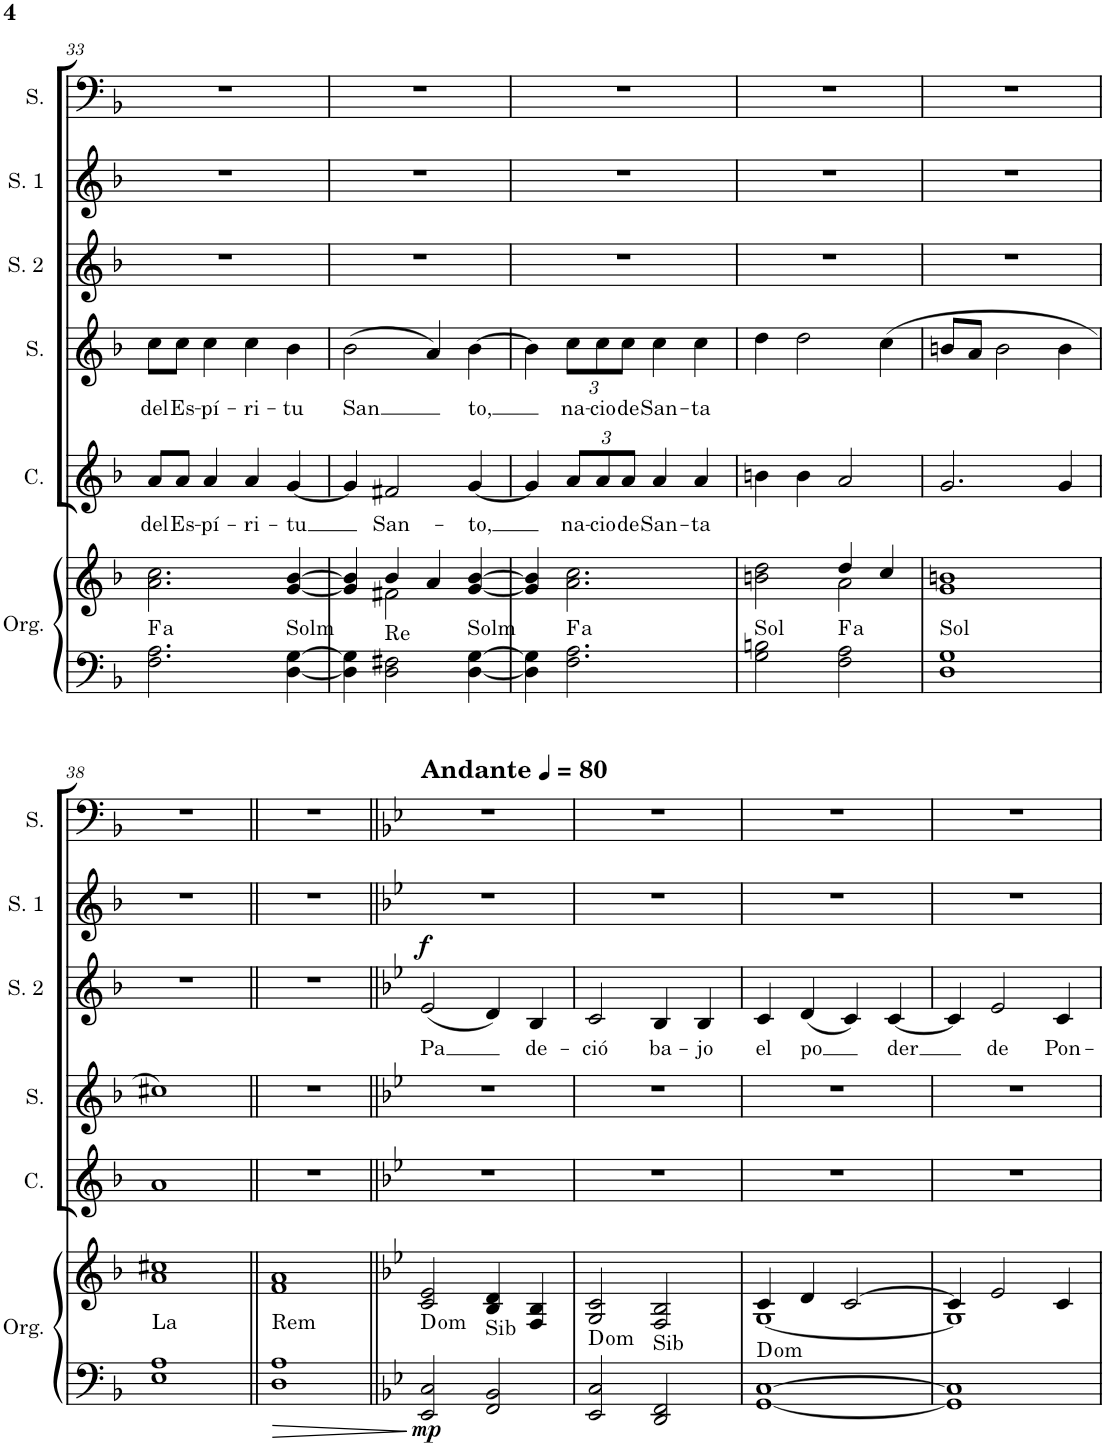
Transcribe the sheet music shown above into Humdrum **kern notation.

**kern	**kern	**dynam	**harte	**kern	**text	**kern	**text	**kern	**text	**dynam	**kern	**kern
*part6	*part6	*part6	*part6	*part5	*part5	*part4	*part4	*part3	*part3	*part3	*part2	*part1
*staff7	*staff6	*staff6/7	*	*staff5	*staff5	*staff4	*staff4	*staff3	*staff3	*staff3	*staff2	*staff1
*I"Órgano	*	*	*	*I"Contralto	*	*I"Soprano	*	*I"Solista 2	*	*	*I"Solista 1	*I"Sacerdote
*	*	*	*	*I'C.	*	*I'S.	*	*I'S. 2	*	*	*I'S. 1	*I'S.
!!LO:PB:g=z
*clefF4	*clefG2	*	*	*clefG2	*	*clefG2	*	*clefG2	*	*	*clefG2	*clefF4
*k[b-]	*k[b-]	*	*	*k[b-]	*	*k[b-]	*	*k[b-]	*	*	*k[b-]	*k[b-]
*M4/4	*M4/4	*	*	*M4/4	*	*M4/4	*	*M4/4	*	*	*M4/4	*M4/4
=33	=33	=33	=33	=33	=33	=33	=33	=33	=33	=33	=33	=33
!	!	!	!LO:H:kt=a	!	!LO:LY:b	!	!LO:LY:b	!	!	!	!	!
2.F\ 2.A\	2.a\ 2.cc\	.	.	8a/L	del	8cc\L	del	1r	.	.	1r	1r
!	!	!	!	!	!LO:LY:b	!	!LO:LY:b	!	!	!	!	!
.	.	.	.	8a/J	Es-	8cc\J	Es-	.	.	.	.	.
!	!	!	!	!	!LO:LY:b	!	!LO:LY:b	!	!	!	!	!
.	.	.	.	4a/	-pí-	4cc\	-pí-	.	.	.	.	.
!	!	!	!	!	!LO:LY:b	!	!LO:LY:b	!	!	!	!	!
.	.	.	.	4a/	-ri-	4cc\	-ri-	.	.	.	.	.
!	!	!	!LO:H:kt=Solm	!	!LO:LY:b	!	!LO:LY:b	!	!	!	!	!
[4D\ [4G\	[4g/ [4b-/	.	N	[4g/	-tu	4b-\	-tu	.	.	.	.	.
=34	=34	=34	=34	=34	=34	=34	=34	=34	=34	=34	=34	=34
*	*^	*	*	*	*	*	*	*	*	*	*	*
!	!	!	!	!	!	!	!	!LO:LY:b	!	!	!	!	!
4D\] 4G\]	4g/] 4b-/]	4ryy	.	.	4g/]	.	(2b-\	San	1r	.	.	1r	1r
!	!	!	!	!LO:H:kt=Re	!	!LO:LY:b	!	!	!	!	!	!	!
2D\ 2F#X\	4b-/	2f#X\	.	N	2f#X/	San-	.	.	.	.	.	.	.
.	4a/	.	.	.	.	.	4a/)	.	.	.	.	.	.
!	!	!	!	!LO:H:kt=Solm	!	!LO:LY:b	!	!LO:LY:b	!	!	!	!	!
[4D\ [4G\	[4g/ [4b-/	4ryy	.	N	[4g/	-to,	[4b-\	to,	.	.	.	.	.
*	*v	*v	*	*	*	*	*	*	*	*	*	*	*
=35	=35	=35	=35	=35	=35	=35	=35	=35	=35	=35	=35	=35
4D\] 4G\]	4g/] 4b-/]	.	.	4g/]	.	4b-\]	.	1r	.	.	1r	1r
*	*	*	*	*Xbrackettup	*	*	*	*	*	*	*	*
!	!	!	!	!	!LO:LY:b	!	!	!	!	!	!	!
*	*	*	*	*	*	*Xbrackettup	*	*	*	*	*	*
!	!	!	!LO:H:kt=a	!	!	!	!LO:LY:b	!	!	!	!	!
2.F\ 2.A\	2.a\ 2.cc\	.	.	12a/L	na-	12cc\L	na-	.	.	.	.	.
!	!	!	!	!	!LO:LY:b	!	!LO:LY:b	!	!	!	!	!
.	.	.	.	12a/	-cio	12cc\	-cio	.	.	.	.	.
!	!	!	!	!	!LO:LY:b	!	!LO:LY:b	!	!	!	!	!
.	.	.	.	12a/J	de	12cc\J	de	.	.	.	.	.
!	!	!	!	!	!LO:LY:b	!	!LO:LY:b	!	!	!	!	!
.	.	.	.	4a/	San-	4cc\	San-	.	.	.	.	.
!	!	!	!	!	!LO:LY:b	!	!LO:LY:b	!	!	!	!	!
.	.	.	.	4a/	-ta	4cc\	-ta	.	.	.	.	.
=36	=36	=36	=36	=36	=36	=36	=36	=36	=36	=36	=36	=36
*	*^	*	*	*	*	*	*	*	*	*	*	*
!	!	!	!	!LO:H:kt=Sol	!	!	!	!	!	!	!	!	!
2G\ 2Bn\	2bn\ 2dd\	2ryy	.	N	4bn\	.	4dd\	.	1r	.	.	1r	1r
.	.	.	.	.	4b\	.	2dd\	.	.	.	.	.	.
!	!	!	!	!LO:H:kt=a	!	!	!	!	!	!	!	!	!
2F\ 2A\	4dd/	2a\	.	.	2a/	.	.	.	.	.	.	.	.
.	4cc/	.	.	.	.	.	(4cc\	.	.	.	.	.	.
*	*v	*v	*	*	*	*	*	*	*	*	*	*	*
=37	=37	=37	=37	=37	=37	=37	=37	=37	=37	=37	=37	=37
!	!	!	!LO:H:kt=Sol	!	!	!	!	!	!	!	!	!
1D 1G	1g 1bn	.	N	2.g/	.	8bn/L	.	1r	.	.	1r	1r
.	.	.	.	.	.	8a/J	.	.	.	.	.	.
.	.	.	.	.	.	2b\	.	.	.	.	.	.
.	.	.	.	4g/	.	4b\	.	.	.	.	.	.
!!LO:LB:g=z
=38	=38	=38	=38	=38	=38	=38	=38	=38	=38	=38	=38	=38
!	!	!	!LO:H:kt=La	!	!	!	!	!	!	!	!	!
1E 1A	1a 1cc#X	.	N	1a	.	1cc#X)	.	1r	.	.	1r	1r
=39||	=39||	=39||	=39||	=39||	=39||	=39||	=39||	=39||	=39||	=39||	=39||	=39||
!	!	!	!LO:H:kt=Rem	!	!	!	!	!	!	!	!	!
1D 1A	1f 1a	.	N	1r	.	1r	.	1r	.	.	1r	1r
=40||	=40||	=40||	=40||	=40||	=40||	=40||	=40||	=40||	=40||	=40||	=40||	=40||
*k[b-e-]	*k[b-e-]	*	*	*k[b-e-]	*	*k[b-e-]	*	*k[b-e-]	*	*	*k[b-e-]	*k[b-e-]
*	*	*	*	*	*	*	*	*	*	*	*	*MM80
!	!	!	!	!	!	!	!	!	!	!	!	!LO:TX:a:B:t=Andante
!	!	!LO:DY:b=2	!	!	!	!	!	!	!LO:LY:b	!LO:DY:a	!	!
2EE-/ 2C/	2c/ 2e-/	mp	D:dim	1r	.	1r	.	(2e-/	Pa	f	1r	1r
!	!	!	!LO:H:kt=Sib	!	!	!	!	!	!	!	!	!
2FF/ 2BB-/	4B-/ 4d/	.	N	.	.	.	.	4d/)	.	.	.	.
!	!	!	!	!	!	!	!	!	!LO:LY:b	!	!	!
.	4F/ 4B-/	.	.	.	.	.	.	4B-/	de-	.	.	.
=41	=41	=41	=41	=41	=41	=41	=41	=41	=41	=41	=41	=41
!	!	!	!	!	!	!	!	!	!LO:LY:b	!	!	!
2EE-/ 2C/	2G/ 2c/	.	D:dim	1r	.	1r	.	2c/	-ció	.	1r	1r
!	!	!	!LO:H:kt=Sib	!	!	!	!	!	!LO:LY:b	!	!	!
2DD/ 2FF/	2F/ 2B-/	.	N	.	.	.	.	4B-/	ba-	.	.	.
!	!	!	!	!	!	!	!	!	!LO:LY:b	!	!	!
.	.	.	.	.	.	.	.	4B-/	-jo	.	.	.
=42	=42	=42	=42	=42	=42	=42	=42	=42	=42	=42	=42	=42
*	*^	*	*	*	*	*	*	*	*	*	*	*
!	!	!	!	!	!	!	!	!	!	!LO:LY:b	!	!	!
[1GG [1C	4c/	[1G	.	D:dim	1r	.	1r	.	4c/	el	.	1r	1r
!	!	!	!	!	!	!	!	!	!	!LO:LY:b	!	!	!
.	4d/	.	.	.	.	.	.	.	(4d/	po	.	.	.
.	[2c/	.	.	.	.	.	.	.	4c/)	.	.	.	.
!	!	!	!	!	!	!	!	!	!	!LO:LY:b	!	!	!
.	.	.	.	.	.	.	.	.	[4c/	der	.	.	.
=43	=43	=43	=43	=43	=43	=43	=43	=43	=43	=43	=43	=43	=43
1GG] 1C]	4c/]	1G]	.	.	1r	.	1r	.	4c/]	.	.	1r	1r
!	!	!	!	!	!	!	!	!	!	!LO:LY:b	!	!	!
.	2e-/	.	.	.	.	.	.	.	2e-/	de	.	.	.
!	!	!	!	!	!	!	!	!	!	!LO:LY:b	!	!	!
.	4c/	.	.	.	.	.	.	.	4c/	Pon-	.	.	.
*	*v	*v	*	*	*	*	*	*	*	*	*	*	*
=	=	=	=	=	=	=	=	=	=	=	=	=
*-	*-	*-	*-	*-	*-	*-	*-	*-	*-	*-	*-	*-
